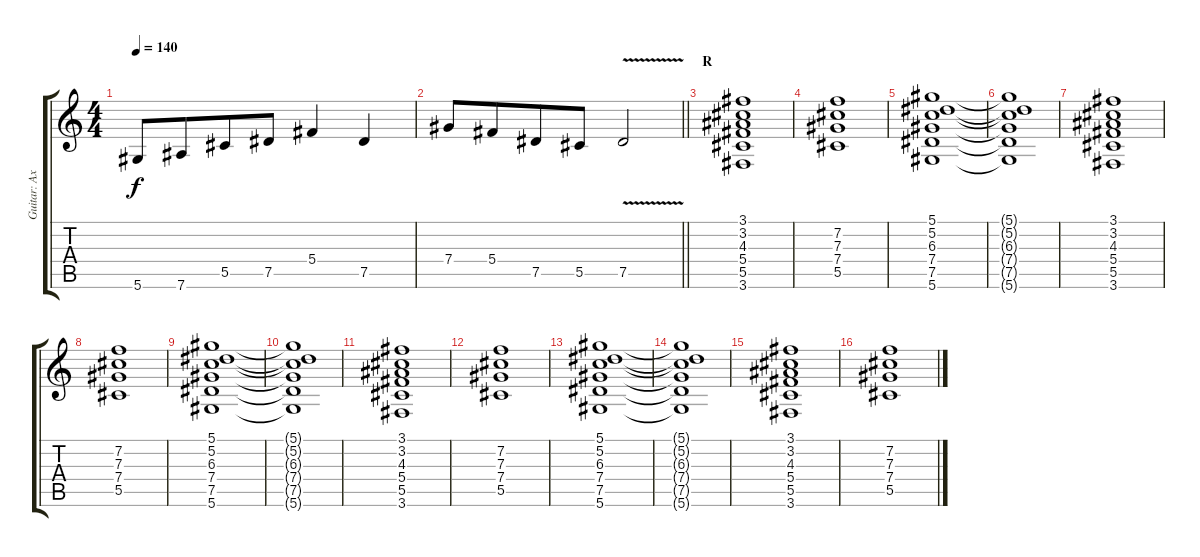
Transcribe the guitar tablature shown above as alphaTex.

\track ("Guitar: Axel" "Guitar: Ax") {instrument distortionguitar}
\staff {score tabs}
\tuning (Eb4 Bb3 Gb3 Db3 Ab2 Eb2) {hide}
\ts (4 4)
\tempo 140
\clef g2
\ks c
5.6.8{dy f beam merge} 7.6.8{beam merge} 5.5.8{beam merge} 7.5.8 5.4.4 7.5.4 |
\barLineRight lightlight
7.4.8{beam merge} 5.4.8{beam merge} 7.5.8 5.5.8{beam merge} 7.5{v}.2 |
\section ("" "R")
(3.1 3.2 4.3 5.4 5.5 3.6).1 |
(7.2 7.3 7.4 5.5).1 |
(5.1 5.2 6.3 7.4 7.5 5.6).1 |
(5.1{t} 5.2{t} 6.3{t} 7.4{t} 7.5{t} 5.6{t}).1 |
(3.1 3.2 4.3 5.4 5.5 3.6).1 |
(7.2 7.3 7.4 5.5).1 |
(5.1 5.2 6.3 7.4 7.5 5.6).1 |
(5.1{t} 5.2{t} 6.3{t} 7.4{t} 7.5{t} 5.6{t}).1 |
(3.1 3.2 4.3 5.4 5.5 3.6).1 |
(7.2 7.3 7.4 5.5).1 |
(5.1 5.2 6.3 7.4 7.5 5.6).1 |
(5.1{t} 5.2{t} 6.3{t} 7.4{t} 7.5{t} 5.6{t}).1 |
(3.1 3.2 4.3 5.4 5.5 3.6).1 |
(7.2 7.3 7.4 5.5).1
